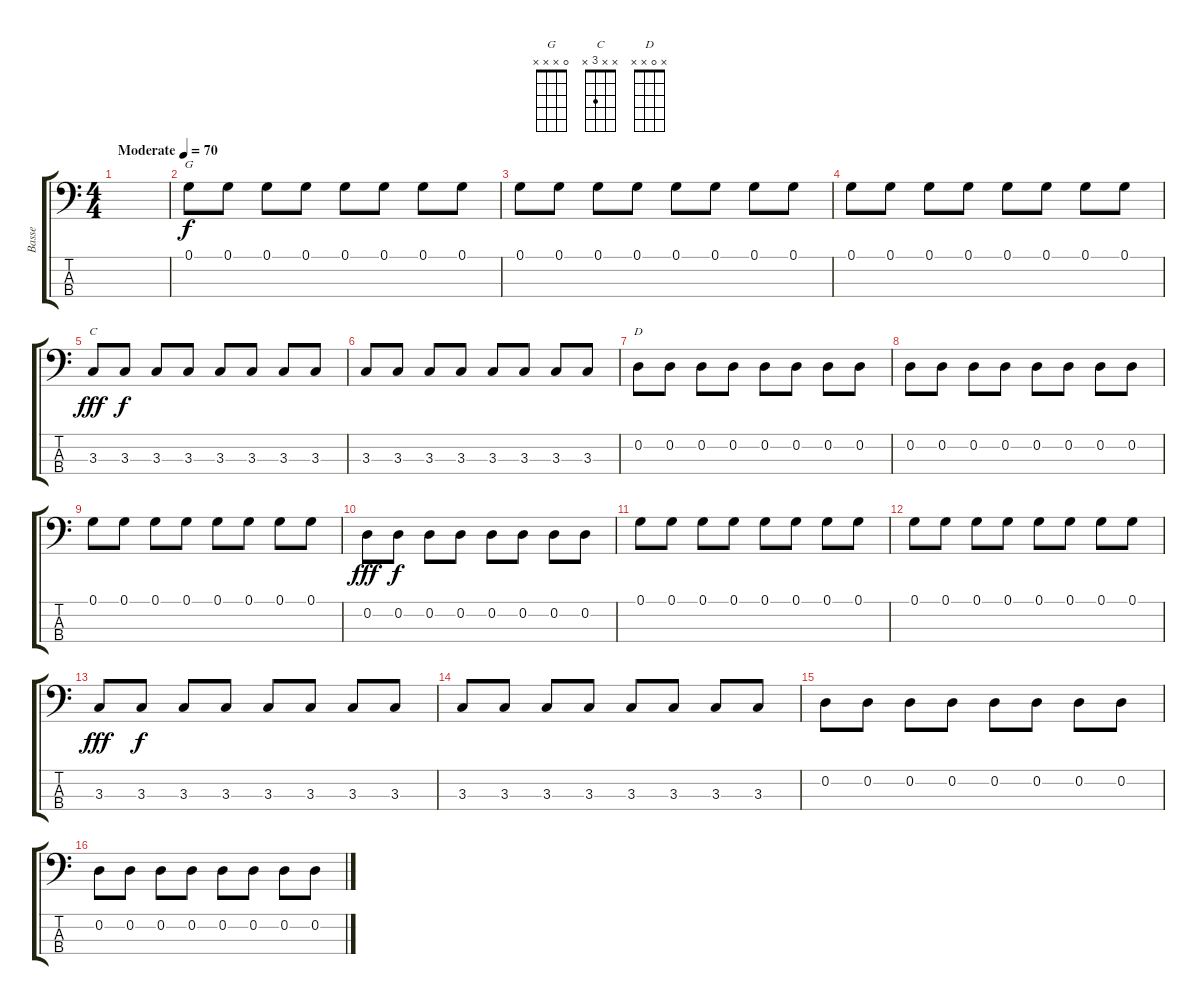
\track ("Basse " "Basse ") {instrument electricbassfinger}
\staff {score tabs}
\tuning (G2 D2 A1 E1) {hide}
\chord ("G" 0 x x x)
\chord ("C" x x 3 x)
\chord ("D" x 0 x x)
\ts (4 4)
\tempo (70 "Moderate")
\clef f4
\ks c
|
0.1.8{ch "G"} 0.1.8 0.1.8 0.1.8 0.1.8 0.1.8 0.1.8 0.1.8 |
0.1.8 0.1.8 0.1.8 0.1.8 0.1.8 0.1.8 0.1.8 0.1.8 |
0.1.8 0.1.8 0.1.8 0.1.8 0.1.8 0.1.8 0.1.8 0.1.8 |
3.3.8{ch "C" dy fff} 3.3.8{dy f} 3.3.8 3.3.8 3.3.8 3.3.8 3.3.8 3.3.8 |
3.3.8 3.3.8 3.3.8 3.3.8 3.3.8 3.3.8 3.3.8 3.3.8 |
0.2.8{ch "D"} 0.2.8 0.2.8 0.2.8 0.2.8 0.2.8 0.2.8 0.2.8 |
0.2.8 0.2.8 0.2.8 0.2.8 0.2.8 0.2.8 0.2.8 0.2.8 |
0.1.8 0.1.8 0.1.8 0.1.8 0.1.8 0.1.8 0.1.8 0.1.8 |
0.2.8{dy fff} 0.2.8{dy f} 0.2.8 0.2.8 0.2.8 0.2.8 0.2.8 0.2.8 |
0.1.8 0.1.8 0.1.8 0.1.8 0.1.8 0.1.8 0.1.8 0.1.8 |
0.1.8 0.1.8 0.1.8 0.1.8 0.1.8 0.1.8 0.1.8 0.1.8 |
3.3.8{dy fff} 3.3.8{dy f} 3.3.8 3.3.8 3.3.8 3.3.8 3.3.8 3.3.8 |
3.3.8 3.3.8 3.3.8 3.3.8 3.3.8 3.3.8 3.3.8 3.3.8 |
0.2.8 0.2.8 0.2.8 0.2.8 0.2.8 0.2.8 0.2.8 0.2.8 |
0.2.8 0.2.8 0.2.8 0.2.8 0.2.8 0.2.8 0.2.8 0.2.8
